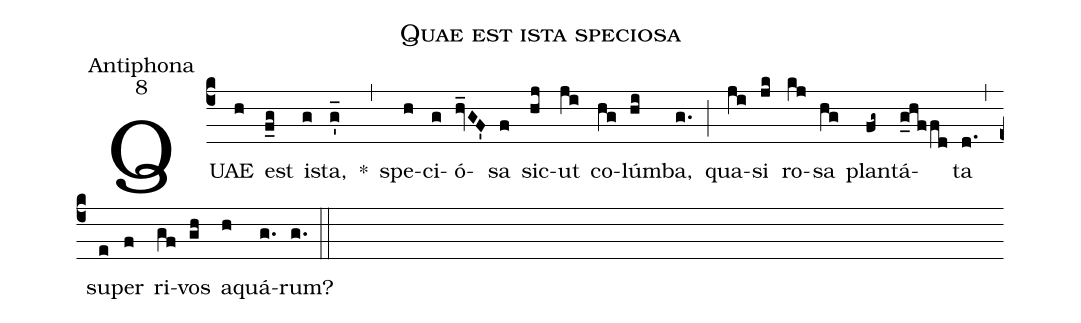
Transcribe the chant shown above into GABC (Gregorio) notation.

name:Quae est ista speciosa;
office-part:Antiphona;
mode:8;
%%
(c4) QUAE(h) est(f_g) i(g)sta,(g'_) *(,) spe(h)ci(g)ó(hv_GF')sa(f) sic(hj)ut(ji) co(hg)lúm(hi)ba,(g.) (;) qua(ji)si(jk) ro(kj)sa(hg) plan(fg~)tá(g_hffd)ta(d.) (,) su(e)per(f) ri(gf)vos(gh) a(h)quá(g.)rum?(g.) (::)
